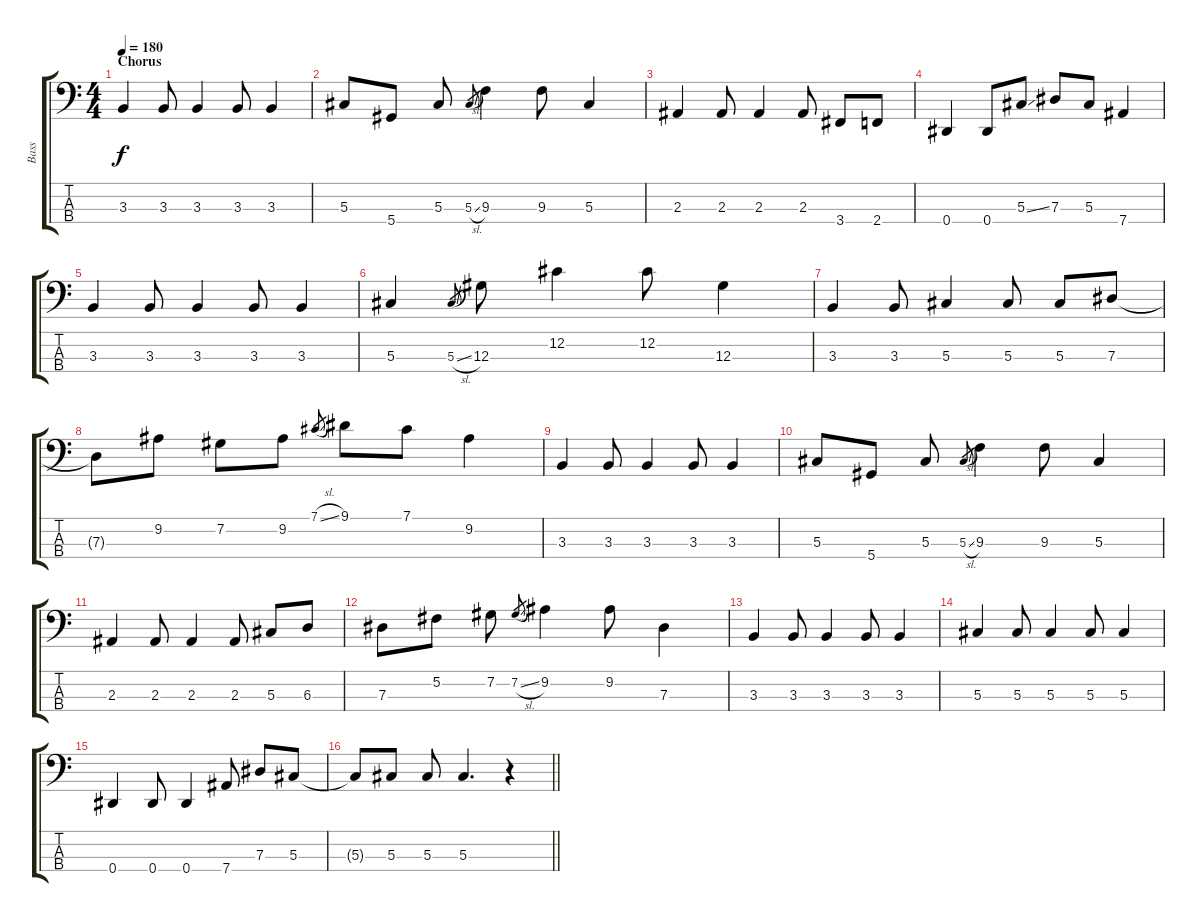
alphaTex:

\track ("Bass" "Bass") {instrument electricbassfinger}
\staff {score tabs}
\tuning (Gb2 Db2 Ab1 Eb1) {hide}
\ts (4 4)
\section ("" "Chorus")
\tempo 180
\clef f4
\ks c
3.3.4{dy f} 3.3.8 3.3.4 3.3.8 3.3.4 |
5.3.8 5.4.8 5.3.8 5.3{sl}.8{gr} 9.3.4 9.3.8 5.3.4 |
2.3.4 2.3.8 2.3.4 2.3.8 3.4.8 2.4.8 |
0.4.4 0.4.8 5.3{ss}.8 7.3.8 5.3.8 7.4.4 |
3.3.4 3.3.8 3.3.4 3.3.8 3.3.4 |
5.3.4 5.3{sl}.8{gr} 12.3.8 12.2.4 12.2.8 12.3.4 |
3.3.4 3.3.8 5.3.4 5.3.8 5.3.8 7.3.8 |
7.3{t}.8 9.2.8 7.2.8 9.2.8 7.1{sl}.8{gr} 9.1.8 7.1.8 9.2.4 |
3.3.4 3.3.8 3.3.4 3.3.8 3.3.4 |
5.3.8 5.4.8 5.3.8 5.3{sl}.8{gr} 9.3.4 9.3.8 5.3.4 |
2.3.4 2.3.8 2.3.4 2.3.8 5.3.8 6.3.8 |
7.3.8 5.2.8 7.2.8 7.2{sl}.8{gr} 9.2.4 9.2.8 7.3.4 |
3.3.4 3.3.8 3.3.4 3.3.8 3.3.4 |
5.3.4 5.3.8 5.3.4 5.3.8 5.3.4 |
0.4.4 0.4.8 0.4.4 7.4.8 7.3.8 5.3.8 |
\barLineRight lightlight
5.3{t}.8 5.3.8 5.3.8 5.3.4{d} r.4
